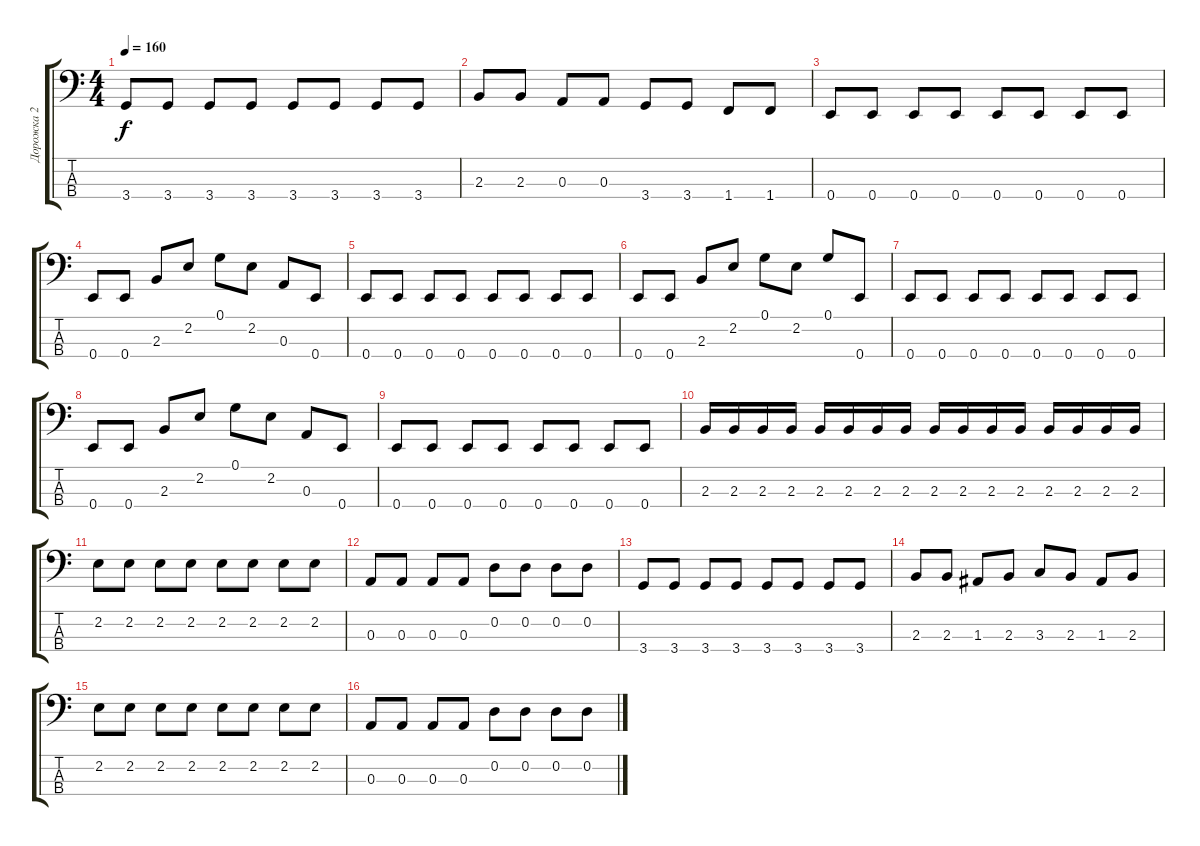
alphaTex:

\track ("Дорожка 2" "Дорожка 2") {instrument electricbassfinger}
\staff {score tabs}
\tuning (G2 D2 A1 E1) {hide}
\ts (4 4)
\tempo 160
\clef f4
\ks c
3.4.8{dy f} 3.4.8 3.4.8 3.4.8 3.4.8 3.4.8 3.4.8 3.4.8 |
2.3.8 2.3.8 0.3.8 0.3.8 3.4.8 3.4.8 1.4.8 1.4.8 |
0.4.8 0.4.8 0.4.8 0.4.8 0.4.8 0.4.8 0.4.8 0.4.8 |
0.4.8 0.4.8 2.3.8 2.2.8 0.1.8 2.2.8 0.3.8 0.4.8 |
0.4.8 0.4.8 0.4.8 0.4.8 0.4.8 0.4.8 0.4.8 0.4.8 |
0.4.8 0.4.8 2.3.8 2.2.8 0.1.8 2.2.8 0.1.8 0.4.8 |
0.4.8 0.4.8 0.4.8 0.4.8 0.4.8 0.4.8 0.4.8 0.4.8 |
0.4.8 0.4.8 2.3.8 2.2.8 0.1.8 2.2.8 0.3.8 0.4.8 |
0.4.8 0.4.8 0.4.8 0.4.8 0.4.8 0.4.8 0.4.8 0.4.8 |
2.3.16 2.3.16 2.3.16 2.3.16 2.3.16 2.3.16 2.3.16 2.3.16 2.3.16 2.3.16 2.3.16 2.3.16 2.3.16 2.3.16 2.3.16 2.3.16 |
2.2.8 2.2.8 2.2.8 2.2.8 2.2.8 2.2.8 2.2.8 2.2.8 |
0.3.8 0.3.8 0.3.8 0.3.8 0.2.8 0.2.8 0.2.8 0.2.8 |
3.4.8 3.4.8 3.4.8 3.4.8 3.4.8 3.4.8 3.4.8 3.4.8 |
2.3.8 2.3.8 1.3.8 2.3.8 3.3.8 2.3.8 1.3.8 2.3.8 |
2.2.8 2.2.8 2.2.8 2.2.8 2.2.8 2.2.8 2.2.8 2.2.8 |
0.3.8 0.3.8 0.3.8 0.3.8 0.2.8 0.2.8 0.2.8 0.2.8
